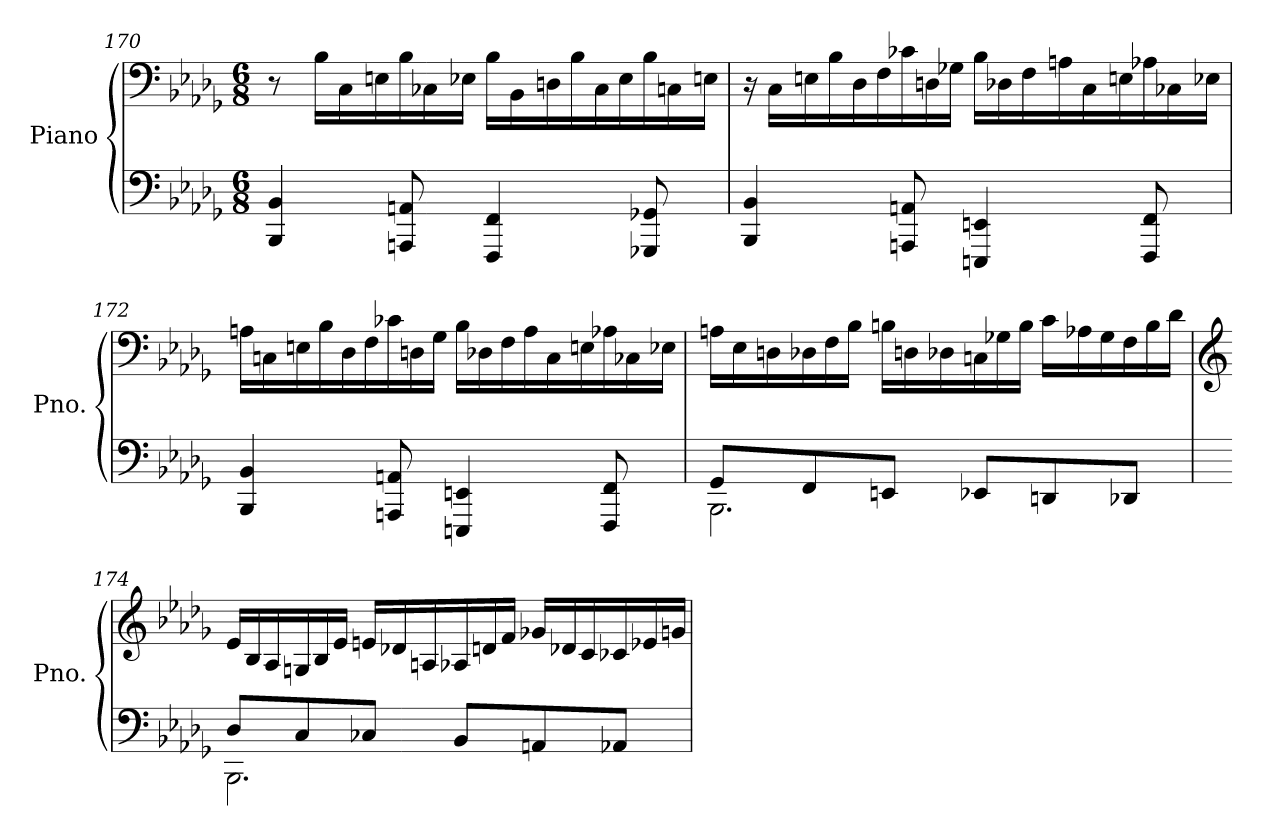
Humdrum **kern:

**kern	**kern
*part1	*part1
*staff2	*staff1
*I"Piano	*
*I'Pno.	*
*clefF4	*clefF4
*k[b-e-a-d-g-]	*k[b-e-a-d-g-]
*M6/8	*M6/8
=170	=170
4BBB-/ 4BB-/	8r
*	*Xtuplet
.	24B-\LL
.	24C\
.	24En\
8AAAn/ 8AAn/	24B-\
.	24C-X\
.	24E-X\JJ
4FFF/ 4FF/	24B-\LL
.	24BB-\
.	24Dn\
.	24B-\
.	24C-\
.	24E-\
8GGG-X/ 8GG-X/	24B-\
.	24Cn\
.	24En\JJ
!!LO:LB:g=z
=171	=171
4BBB-/ 4BB-/	24r
.	24C\LL
.	24En\
.	24B-\
.	24D-\
.	24F\
8AAAn/ 8AAn/	24c-X\
.	24Dn\
.	24G-X\JJ
4EEEn/ 4EEn/	24B-\LL
.	24D-X\
.	24F\
.	24An\
.	24C\
.	24En\
8FFF/ 8FF/	24A-X\
.	24C-X\
.	24E-X\JJ
=172	=172
4BBB-/ 4BB-/	24An\LL
.	24Cn\
.	24En\
.	24B-\
.	24D-\
.	24F\
8AAAn/ 8AAn/	24c-X\
.	24Dn\
.	24G-\JJ
4EEEn/ 4EEn/	24B-\LL
.	24D-X\
.	24F\
.	24A\
.	24C\
.	24En\
8FFF/ 8FF/	24A-X\
.	24C-X\
.	24E-X\JJ
!!LO:LB:g=z
=173	=173
*^	*
8GG-/L	2.BBB-\	24An\LL
.	.	24E-\
.	.	24Dn\
8FF/	.	24D-X\
.	.	24F\
.	.	24B-\JJ
8EEn/J	.	24Bn\LL
.	.	24Dn\
.	.	24D-X\
8EE-X/L	.	24Cn\
.	.	24G-X\
.	.	24B\JJ
8DDn/	.	24c\LL
.	.	24A-X\
.	.	24G-\
8DD-X/J	.	24F\
.	.	24B\
.	.	24d-\JJ
=174	=174	=174
*	*	*clefG2
8D-/L	2.BBB-\	24e-/LL
.	.	24B-/
.	.	24A-/
8C/	.	24Gn/
.	.	24B-/
.	.	24e-/JJ
8C-X/J	.	24en/LL
.	.	24d-X/
.	.	24An/
8BB-/L	.	24A-X/
.	.	24dn/
.	.	24f/JJ
8AAn/	.	24g-X/LL
.	.	24d-X/
.	.	24c/
8AA-X/J	.	24c-X/
.	.	24e-X/
.	.	24gn/JJ
*v	*v	*
=	=
*-	*-
